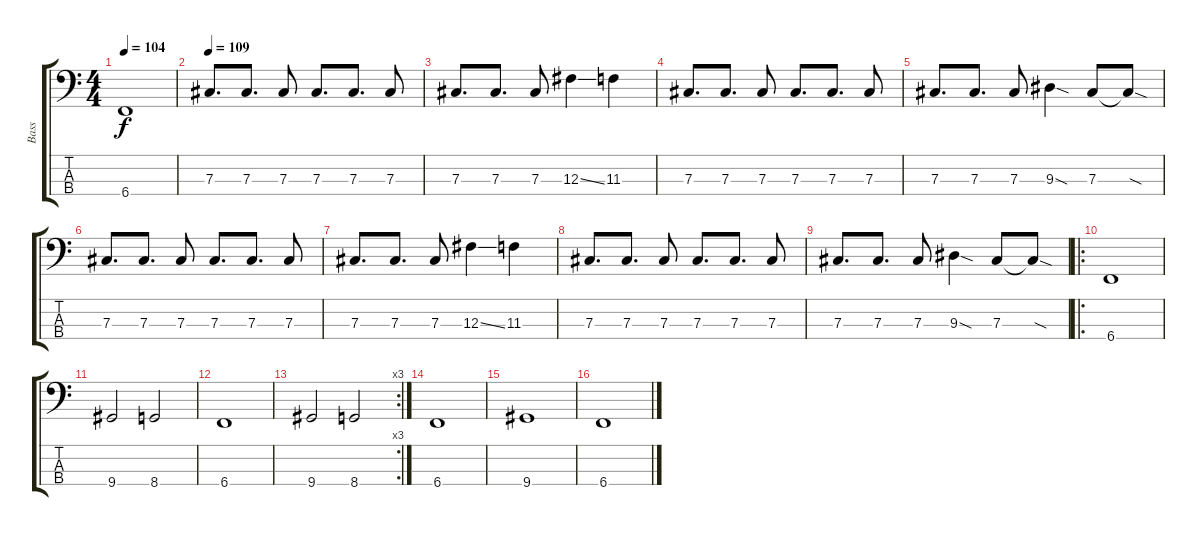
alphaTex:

\track ("Bass" "Bass") {instrument electricbassfinger}
\staff {score tabs}
\tuning (E2 B1 Gb1 B0) {hide}
\ts (4 4)
\tempo 104
\clef f4
\ks c
6.4{t}.1{dy f} |
\tempo 109
7.3.8{d} 7.3.8{d} 7.3.8 7.3.8{d} 7.3.8{d} 7.3.8 |
7.3.8{d} 7.3.8{d} 7.3.8 12.3{ss}.4 11.3.4 |
7.3.8{d} 7.3.8{d} 7.3.8 7.3.8{d} 7.3.8{d} 7.3.8 |
7.3.8{d} 7.3.8{d} 7.3.8 9.3{sod}.4 7.3.8 7.3{sod t}.8 |
7.3.8{d} 7.3.8{d} 7.3.8 7.3.8{d} 7.3.8{d} 7.3.8 |
7.3.8{d} 7.3.8{d} 7.3.8 12.3{ss}.4 11.3.4 |
7.3.8{d} 7.3.8{d} 7.3.8 7.3.8{d} 7.3.8{d} 7.3.8 |
7.3.8{d} 7.3.8{d} 7.3.8 9.3{sod}.4 7.3.8 7.3{sod t}.8 |
\ro
6.4.1 |
9.4.2 8.4.2 |
6.4.1 |
\rc 3
9.4.2 8.4.2 |
6.4.1 |
9.4.1 |
6.4.1
